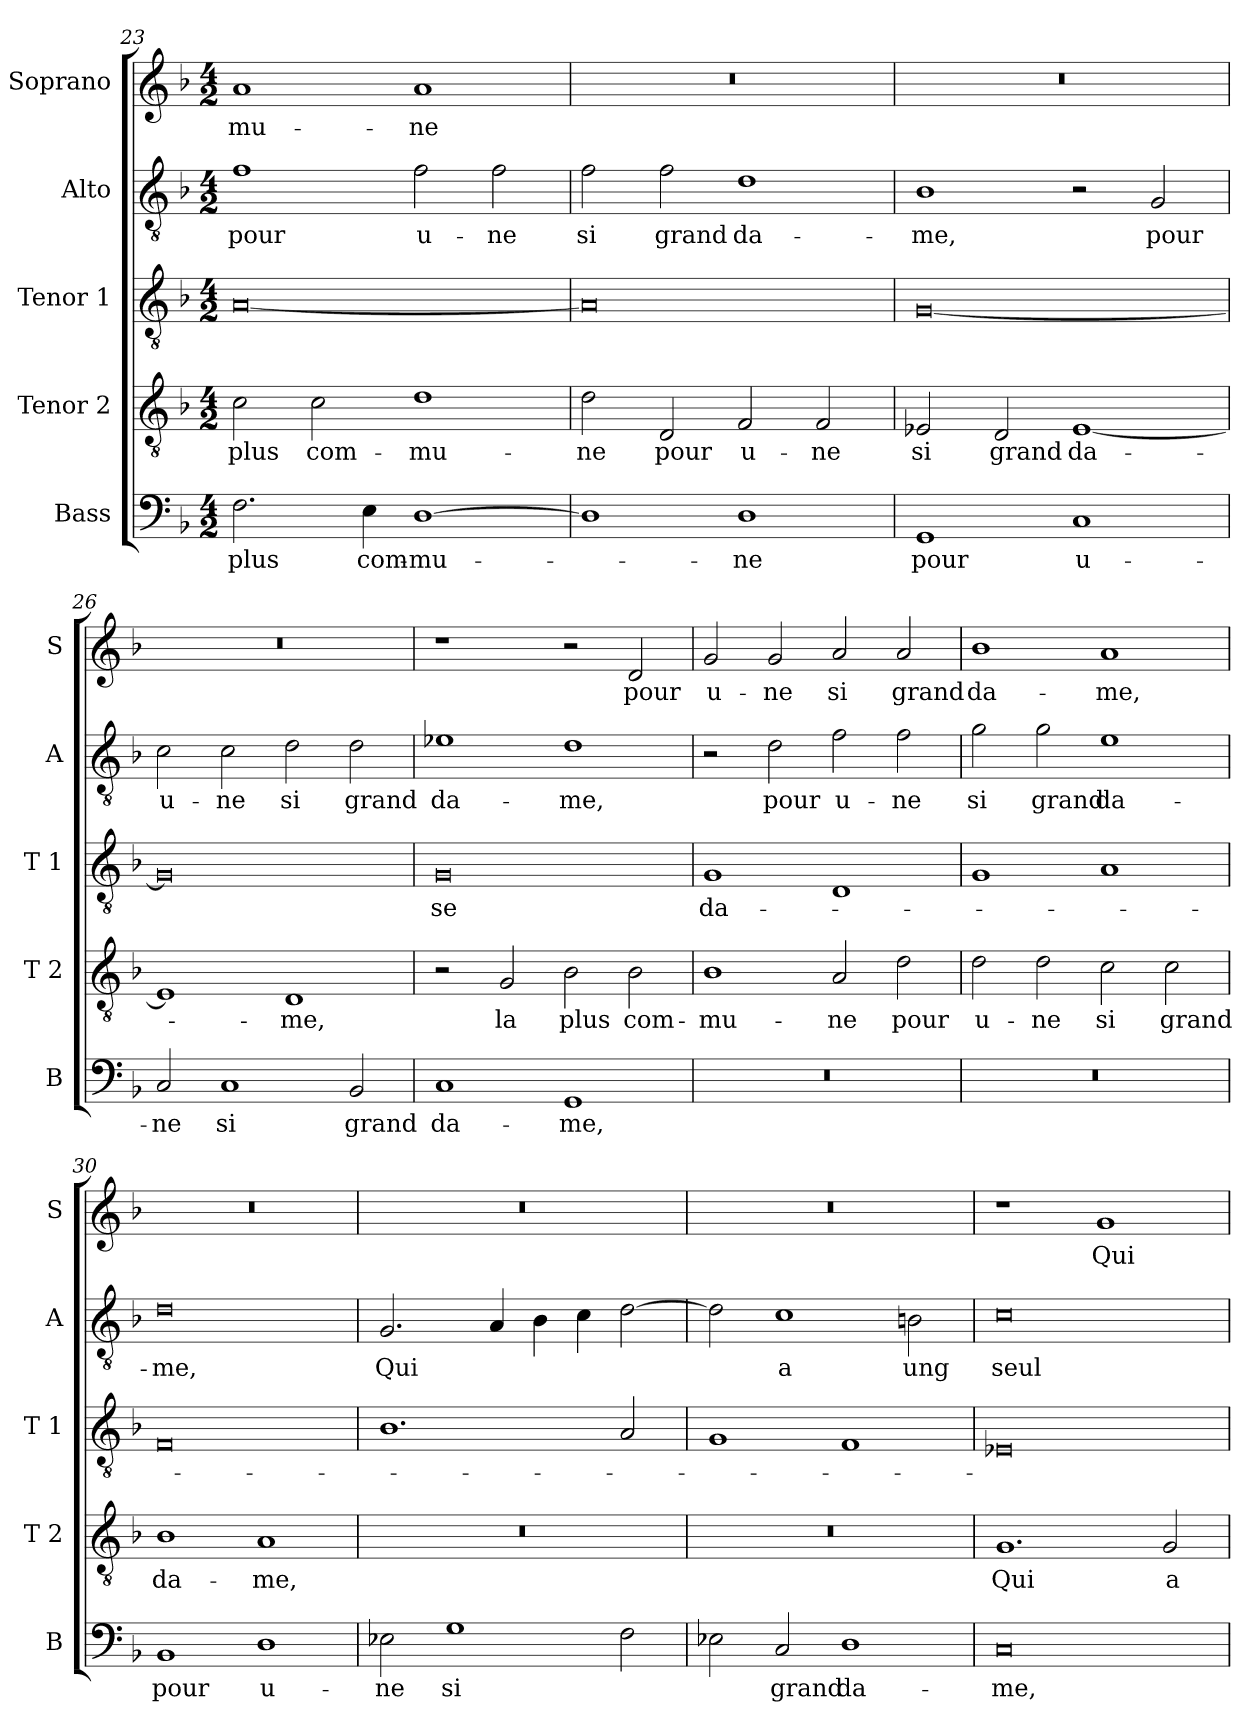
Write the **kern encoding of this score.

**kern	**text	**kern	**text	**kern	**text	**kern	**text	**kern	**text
*part5	*part5	*part4	*part4	*part3	*part3	*part2	*part2	*part1	*part1
*staff5	*staff5	*staff4	*staff4	*staff3	*staff3	*staff2	*staff2	*staff1	*staff1
*I"Bass	*	*I"Tenor 2	*	*I"Tenor 1	*	*I"Alto	*	*I"Soprano	*
*I'B	*	*I'T 2	*	*I'T 1	*	*I'A	*	*I'S	*
*clefF4	*	*clefGv2	*	*clefGv2	*	*clefGv2	*	*clefG2	*
*k[b-]	*	*k[b-]	*	*k[b-]	*	*k[b-]	*	*k[b-]	*
*F:	*	*F:	*	*F:	*	*F:	*	*F:	*
*M4/2	*	*M4/2	*	*M4/2	*	*M4/2	*	*M4/2	*
=23	=23	=23	=23	=23	=23	=23	=23	=23	=23
!	!LO:LY:b	!	!LO:LY:b	!	!	!	!LO:LY:b	!	!LO:LY:b
2.F\	plus	2c\	plus	[0A	.	1f	pour	1a	-mu-
!	!	!	!LO:LY:b	!	!	!	!	!	!
.	.	2c\	com-	.	.	.	.	.	.
!	!LO:LY:b	!	!	!	!	!	!	!	!
4E\	com-	.	.	.	.	.	.	.	.
!	!LO:LY:b	!	!LO:LY:b	!	!	!	!LO:LY:b	!	!LO:LY:b
[1D	-mu-	1d	-mu-	.	.	2f\	u-	1a	-ne
!	!	!	!	!	!	!	!LO:LY:b	!	!
.	.	.	.	.	.	2f\	-ne	.	.
=24	=24	=24	=24	=24	=24	=24	=24	=24	=24
!	!	!	!LO:LY:b	!	!	!	!LO:LY:b	!	!
1D]	.	2d\	-ne	0A]	.	2f\	si	0r	.
!	!	!	!LO:LY:b	!	!	!	!LO:LY:b	!	!
.	.	2D/	pour	.	.	2f\	grand	.	.
!	!LO:LY:b	!	!LO:LY:b	!	!	!	!LO:LY:b	!	!
1D	-ne	2F/	u-	.	.	1d	da-	.	.
!	!	!	!LO:LY:b	!	!	!	!	!	!
.	.	2F/	-ne	.	.	.	.	.	.
!!LO:PB:g=z
=25	=25	=25	=25	=25	=25	=25	=25	=25	=25
!	!LO:LY:b	!	!LO:LY:b	!	!	!	!LO:LY:b	!	!
1GG	pour	2E-X/	si	[0G	.	1B-	-me,	0r	.
!	!	!	!LO:LY:b	!	!	!	!	!	!
.	.	2D/	grand	.	.	.	.	.	.
!	!LO:LY:b	!	!LO:LY:b	!	!	!	!	!	!
1C	u-	[1E-	da-	.	.	2r	.	.	.
!	!	!	!	!	!	!	!LO:LY:b	!	!
.	.	.	.	.	.	2G/	pour	.	.
=26	=26	=26	=26	=26	=26	=26	=26	=26	=26
!	!LO:LY:b	!	!	!	!	!	!LO:LY:b	!	!
2C/	-ne	1E-]	.	0G]	.	2c\	u-	0r	.
!	!LO:LY:b	!	!	!	!	!	!LO:LY:b	!	!
1C	si	.	.	.	.	2c\	-ne	.	.
!	!	!	!LO:LY:b	!	!	!	!LO:LY:b	!	!
.	.	1D	-me,	.	.	2d\	si	.	.
!	!LO:LY:b	!	!	!	!	!	!LO:LY:b	!	!
2BB-/	grand	.	.	.	.	2d\	grand	.	.
=27	=27	=27	=27	=27	=27	=27	=27	=27	=27
!	!LO:LY:b	!	!	!	!LO:LY:b	!	!LO:LY:b	!	!
1C	da-	2r	.	0G	-se	1e-X	da-	1r	.
!	!	!	!LO:LY:b	!	!	!	!	!	!
.	.	2G/	la	.	.	.	.	.	.
!	!LO:LY:b	!	!LO:LY:b	!	!	!	!LO:LY:b	!	!
1GG	-me,	2B-\	plus	.	.	1d	-me,	2r	.
!	!	!	!LO:LY:b	!	!	!	!	!	!LO:LY:b
.	.	2B-\	com-	.	.	.	.	2d/	pour
=28	=28	=28	=28	=28	=28	=28	=28	=28	=28
!	!	!	!LO:LY:b	!	!LO:LY:b	!	!	!	!LO:LY:b
0r	.	1B-	-mu-	1G	da-	2r	.	2g/	u-
!	!	!	!	!	!	!	!LO:LY:b	!	!LO:LY:b
.	.	.	.	.	.	2d\	pour	2g/	-ne
!	!	!	!LO:LY:b	!	!	!	!LO:LY:b	!	!LO:LY:b
.	.	2A/	-ne	1D	.	2f\	u-	2a/	si
!	!	!	!LO:LY:b	!	!	!	!LO:LY:b	!	!LO:LY:b
.	.	2d\	pour	.	.	2f\	-ne	2a/	grand
=29	=29	=29	=29	=29	=29	=29	=29	=29	=29
!	!	!	!LO:LY:b	!	!	!	!LO:LY:b	!	!LO:LY:b
0r	.	2d\	u-	1G	.	2g\	si	1b-	da-
!	!	!	!LO:LY:b	!	!	!	!LO:LY:b	!	!
.	.	2d\	-ne	.	.	2g\	grand	.	.
!	!	!	!LO:LY:b	!	!	!	!LO:LY:b	!	!LO:LY:b
.	.	2c\	si	1A	.	1e	da-	1a	-me,
!	!	!	!LO:LY:b	!	!	!	!	!	!
.	.	2c\	grand	.	.	.	.	.	.
=30	=30	=30	=30	=30	=30	=30	=30	=30	=30
!	!LO:LY:b	!	!LO:LY:b	!	!	!	!LO:LY:b	!	!
1BB-	pour	1B-	da-	0F	.	0d	-me,	0r	.
!	!LO:LY:b	!	!LO:LY:b	!	!	!	!	!	!
1D	u-	1A	-me,	.	.	.	.	.	.
!!LO:PB:g=z
=31	=31	=31	=31	=31	=31	=31	=31	=31	=31
!	!LO:LY:b	!	!	!	!	!	!LO:LY:b	!	!
2E-X\	-ne	0r	.	1.B-	.	2.G/	Qui	0r	.
!	!LO:LY:b	!	!	!	!	!	!	!	!
1G	si	.	.	.	.	.	.	.	.
.	.	.	.	.	.	4A/	.	.	.
.	.	.	.	.	.	4B-\	.	.	.
.	.	.	.	.	.	4c\	.	.	.
2F\	.	.	.	2A/	.	[2d\	.	.	.
=32	=32	=32	=32	=32	=32	=32	=32	=32	=32
2E-X\	.	0r	.	1G	.	2d\]	.	0r	.
!	!LO:LY:b	!	!	!	!	!	!LO:LY:b	!	!
2C/	grand	.	.	.	.	1c	a	.	.
!	!LO:LY:b	!	!	!	!	!	!	!	!
1D	da-	.	.	1F	.	.	.	.	.
!	!	!	!	!	!	!	!LO:LY:b	!	!
.	.	.	.	.	.	2Bn\	ung	.	.
=33	=33	=33	=33	=33	=33	=33	=33	=33	=33
!	!LO:LY:b	!	!LO:LY:b	!	!	!	!LO:LY:b	!	!
0C	-me,	1.G	Qui	0E-X	.	0c	seul	1r	.
!	!	!	!	!	!	!	!	!	!LO:LY:b
.	.	.	.	.	.	.	.	1g	Qui
!	!	!	!LO:LY:b	!	!	!	!	!	!
.	.	2G/	a	.	.	.	.	.	.
=	=	=	=	=	=	=	=	=	=
*-	*-	*-	*-	*-	*-	*-	*-	*-	*-
